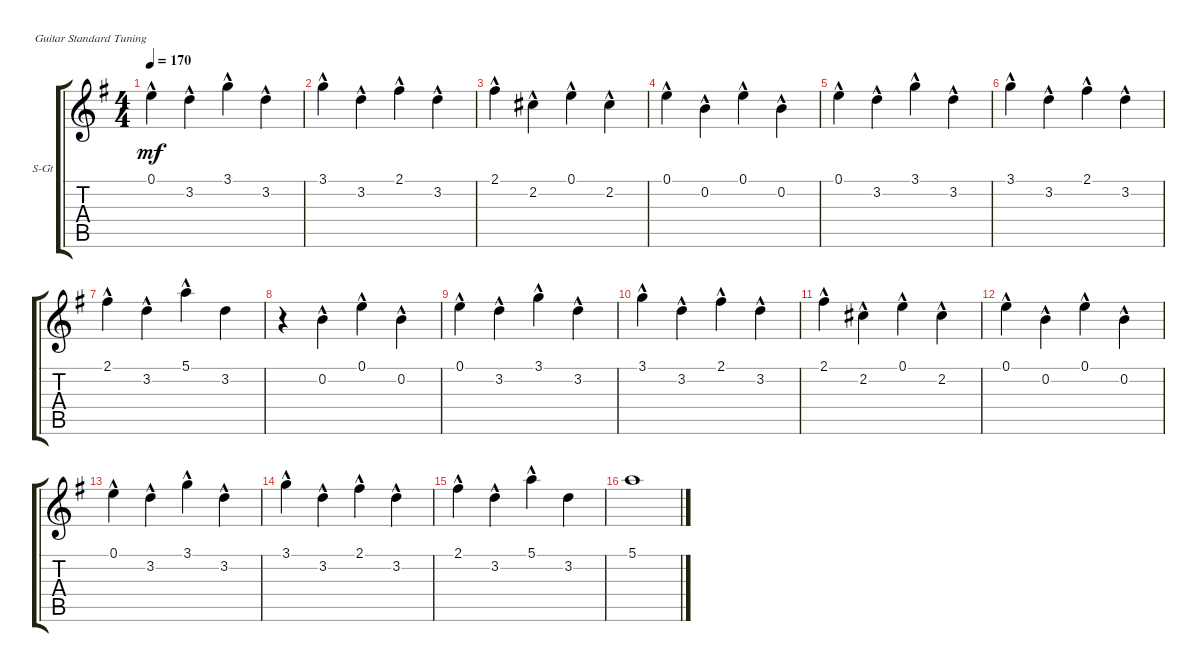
\defaultSystemsLayout 4
\bracketExtendMode groupsimilarinstruments
\firstSystemTrackNameOrientation horizontal
\otherSystemsTrackNameOrientation horizontal
\track ("Steel Guitar" "S-Gt") {instrument acousticguitarsteel}
\staff {score tabs}
\tuning (E4 B3 G3 D3 A2 E2)
\ts (4 4)
\tempo 170
\clef g2
\ks eminor
0.1{hac}.4{dy mf} 3.2{hac}.4 3.1{hac}.4 3.2{hac}.4 |
3.1{hac}.4 3.2{hac}.4 2.1{hac}.4 3.2{hac}.4 |
2.1{hac}.4 2.2{hac}.4 0.1{hac}.4 2.2{hac}.4 |
0.1{hac}.4 0.2{hac}.4 0.1{hac}.4 0.2{hac}.4 |
0.1{hac}.4 3.2{hac}.4 3.1{hac}.4 3.2{hac}.4 |
3.1{hac}.4 3.2{hac}.4 2.1{hac}.4 3.2{hac}.4 |
2.1{hac}.4 3.2{hac}.4 5.1{hac}.4 3.2.4 |
r.4 0.2{hac}.4 0.1{hac}.4 0.2{hac}.4 |
0.1{hac}.4 3.2{hac}.4 3.1{hac}.4 3.2{hac}.4 |
3.1{hac}.4 3.2{hac}.4 2.1{hac}.4 3.2{hac}.4 |
2.1{hac}.4 2.2{hac}.4 0.1{hac}.4 2.2{hac}.4 |
0.1{hac}.4 0.2{hac}.4 0.1{hac}.4 0.2{hac}.4 |
0.1{hac}.4 3.2{hac}.4 3.1{hac}.4 3.2{hac}.4 |
3.1{hac}.4 3.2{hac}.4 2.1{hac}.4 3.2{hac}.4 |
2.1{hac}.4 3.2{hac}.4 5.1{hac}.4 3.2.4 |
5.1.1
